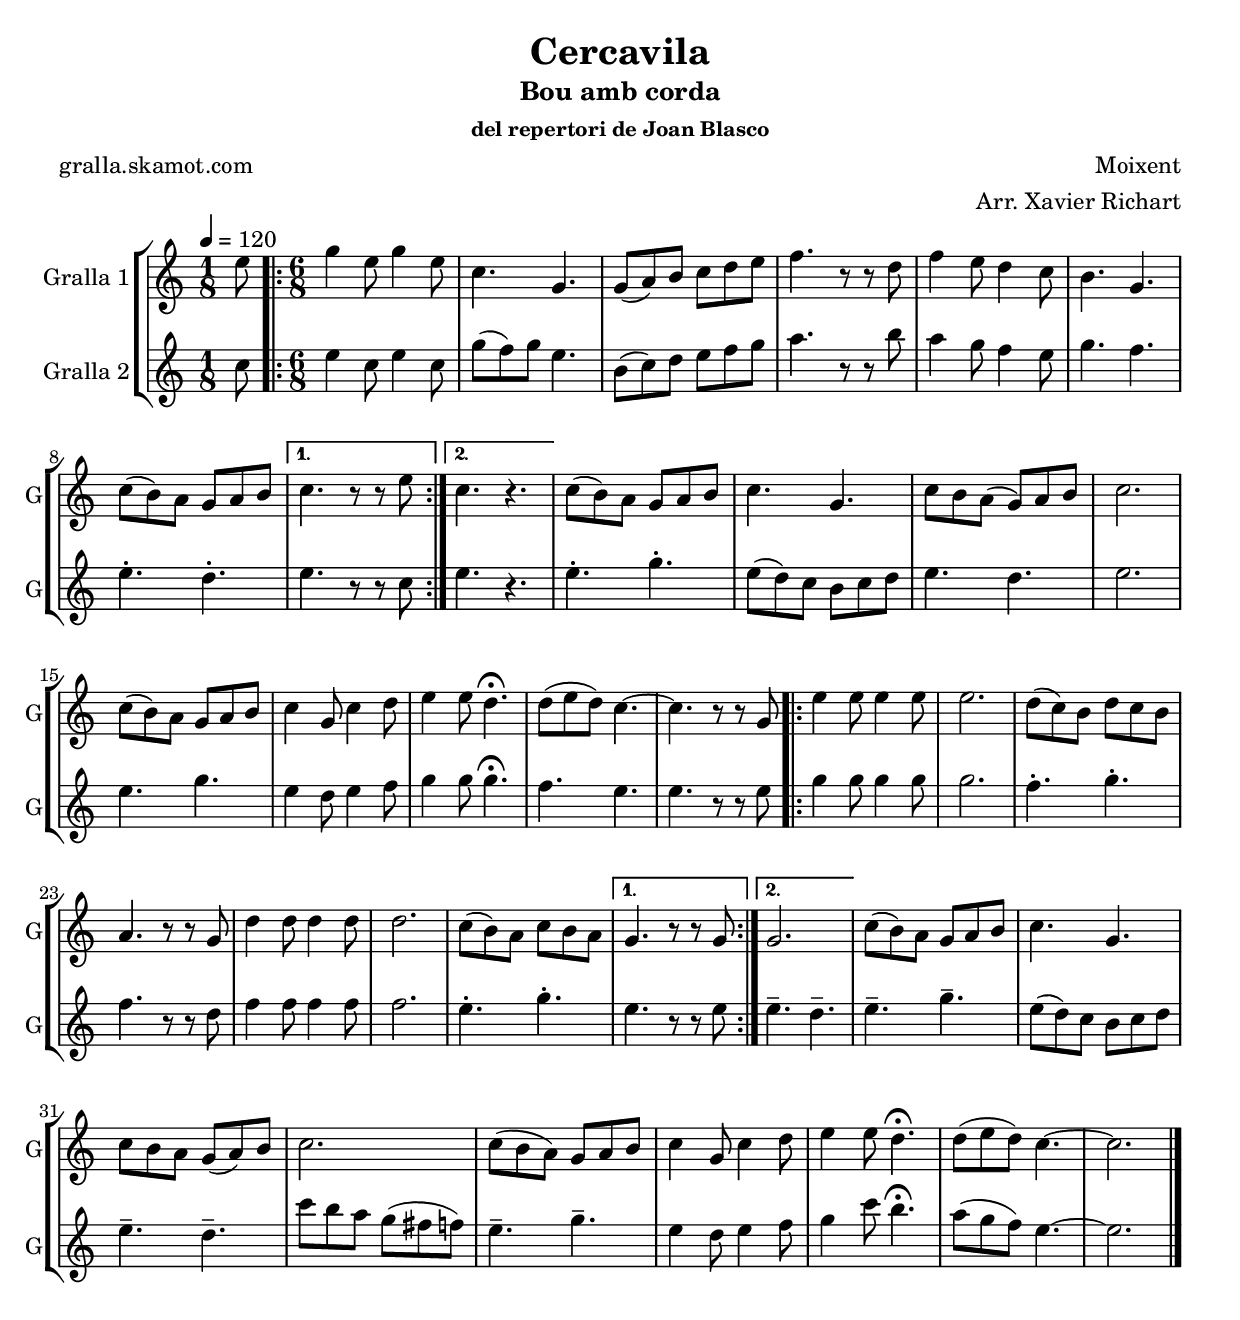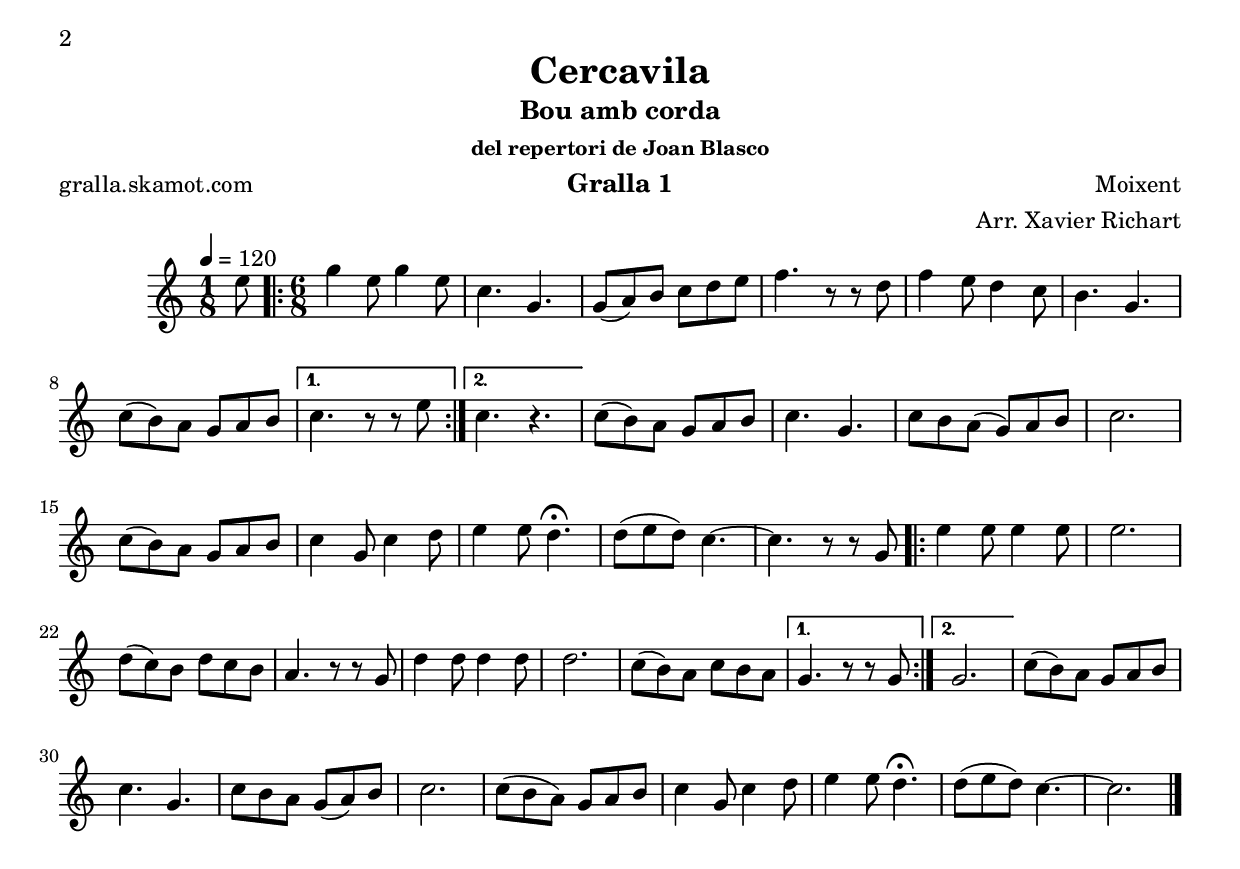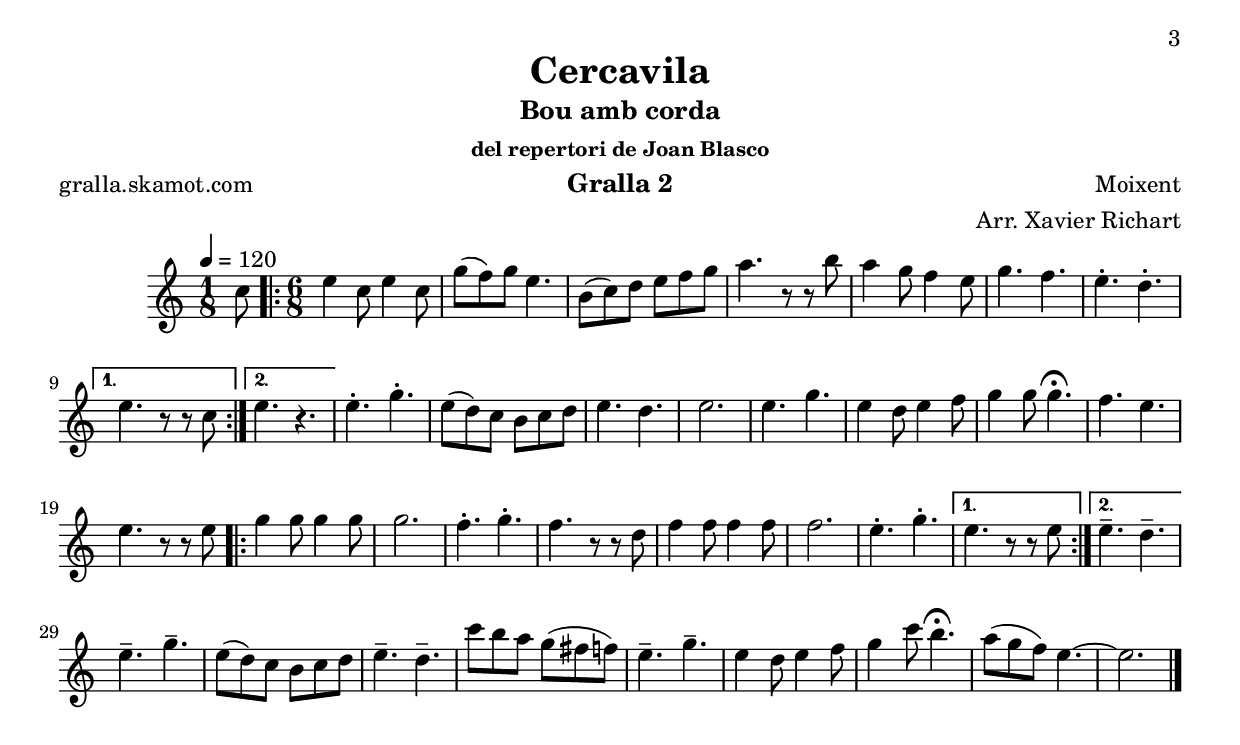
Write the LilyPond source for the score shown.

\version "2.16.2"

\header {
  dedication=""
  title="Cercavila"
  subtitle="Bou amb corda"
  subsubtitle="del repertori de Joan Blasco"
  poet="gralla.skamot.com"
  meter=""
  piece=""
  composer="Moixent"
  arranger="Arr. Xavier Richart"
  opus=""
  instrument=""
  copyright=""
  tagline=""
}

liniaroAa =
\relative e''
{
  \tempo 4=120
  \clef treble
  \key c \major
  \time 1/8
  e8  |
  \time 6/8   \repeat volta 2 { g4 e8 g4 e8  |
  c4. g  |
  g8 ( a ) b c d e  |
  %05
  f4. r8 r d  |
  f4 e8 d4 c8  |
  b4. g  |
  c8 ( b ) a g a b }
  \alternative { { c4. r8 r e }
  %10
  { c4. r } }
  c8 ( b ) a g a b  |
  c4. g  |
  c8 b a ( g ) a b  |
  c2.  |
  %15
  c8 ( b ) a g a b  |
  c4 g8 c4 d8  |
  e4 e8 d4.\fermata  |
  d8 ( e d ) c4. ~  |
  c4. r8 r g  |
  %20
  \repeat volta 2 { e'4 e8 e4 e8  |
  e2.  |
  d8 ( c ) b d c b  |
  a4. r8 r g  |
  d'4 d8 d4 d8  |
  %25
  d2.  |
  c8 ( b ) a c b a }
  \alternative { { g4. r8 r g }
  { g2. } }
  c8 ( b ) a g a b  |
  %30
  c4. g  |
  c8 b a g ( a ) b  |
  c2.   |
  c8 ( b a ) g a b  |
  c4 g8 c4 d8  |
  %35
  e4 e8 d4.\fermata  |
  d8 ( e d ) c4. ~  |
  c2.  \bar "|."
}

liniaroAb =
\relative c''
{
  \tempo 4=120
  \clef treble
  \key c \major
  \time 1/8
  c8  |
  \time 6/8   \repeat volta 2 { e4 c8 e4 c8  |
  g'8 ( f ) g e4.  |
  b8 ( c ) d e f g  |
  %05
  a4. r8 r b  |
  a4 g8 f4 e8  |
  g4. f  |
  e4.-. d-. }
  \alternative { { e4. r8 r c }
  %10
  { e4. r } }
  e4.-. g-.  |
  e8 ( d ) c b c d  |
  e4. d  |
  e2.  |
  %15
  e4. g  |
  e4 d8 e4 f8  |
  g4 g8 g4.\fermata  |
  f4. e  |
  e4. r8 r e  |
  %20
  \repeat volta 2 { g4 g8 g4 g8  |
  g2.  |
  f4.-. g-.  |
  f4. r8 r d  |
  f4 f8 f4 f8  |
  %25
  f2.  |
  e4.-. g-. }
  \alternative { { e4. r8 r e }
  { e4.-- d-- } }
  e4.-- g--  |
  %30
  e8 ( d ) c b c d  |
  e4.-- d--  |
  c'8 b a g ( fis f )  |
  e4.-- g--  |
  e4 d8 e4 f8  |
  %35
  g4 c8 b4.\fermata  |
  a8 ( g f ) e4. ~  |
  e2.  \bar "|."
}

\bookpart {
  \score {
    \new StaffGroup {
      \override Score.RehearsalMark.self-alignment-X = #LEFT
      <<
        \new Staff \with {instrumentName = #"Gralla 1" shortInstrumentName = #"G"} \liniaroAa
        \new Staff \with {instrumentName = #"Gralla 2" shortInstrumentName = #"G"} \liniaroAb
      >>
    }
    \layout {}
  }
  \score { \unfoldRepeats
    \new StaffGroup {
      \override Score.RehearsalMark.self-alignment-X = #LEFT
      <<
        \new Staff \with {instrumentName = #"Gralla 1" shortInstrumentName = #"G"} \liniaroAa
        \new Staff \with {instrumentName = #"Gralla 2" shortInstrumentName = #"G"} \liniaroAb
      >>
    }
    \midi {
      \set Staff.midiInstrument = "oboe"
      \set DrumStaff.midiInstrument = "drums"
    }
  }
}

\bookpart {
  \header {instrument="Gralla 1"}
  \score {
    \new StaffGroup {
      \override Score.RehearsalMark.self-alignment-X = #LEFT
      <<
        \new Staff \liniaroAa
      >>
    }
    \layout {}
  }
  \score { \unfoldRepeats
    \new StaffGroup {
      \override Score.RehearsalMark.self-alignment-X = #LEFT
      <<
        \new Staff \liniaroAa
      >>
    }
    \midi {
      \set Staff.midiInstrument = "oboe"
      \set DrumStaff.midiInstrument = "drums"
    }
  }
}

\bookpart {
  \header {instrument="Gralla 2"}
  \score {
    \new StaffGroup {
      \override Score.RehearsalMark.self-alignment-X = #LEFT
      <<
        \new Staff \liniaroAb
      >>
    }
    \layout {}
  }
  \score { \unfoldRepeats
    \new StaffGroup {
      \override Score.RehearsalMark.self-alignment-X = #LEFT
      <<
        \new Staff \liniaroAb
      >>
    }
    \midi {
      \set Staff.midiInstrument = "oboe"
      \set DrumStaff.midiInstrument = "drums"
    }
  }
}

